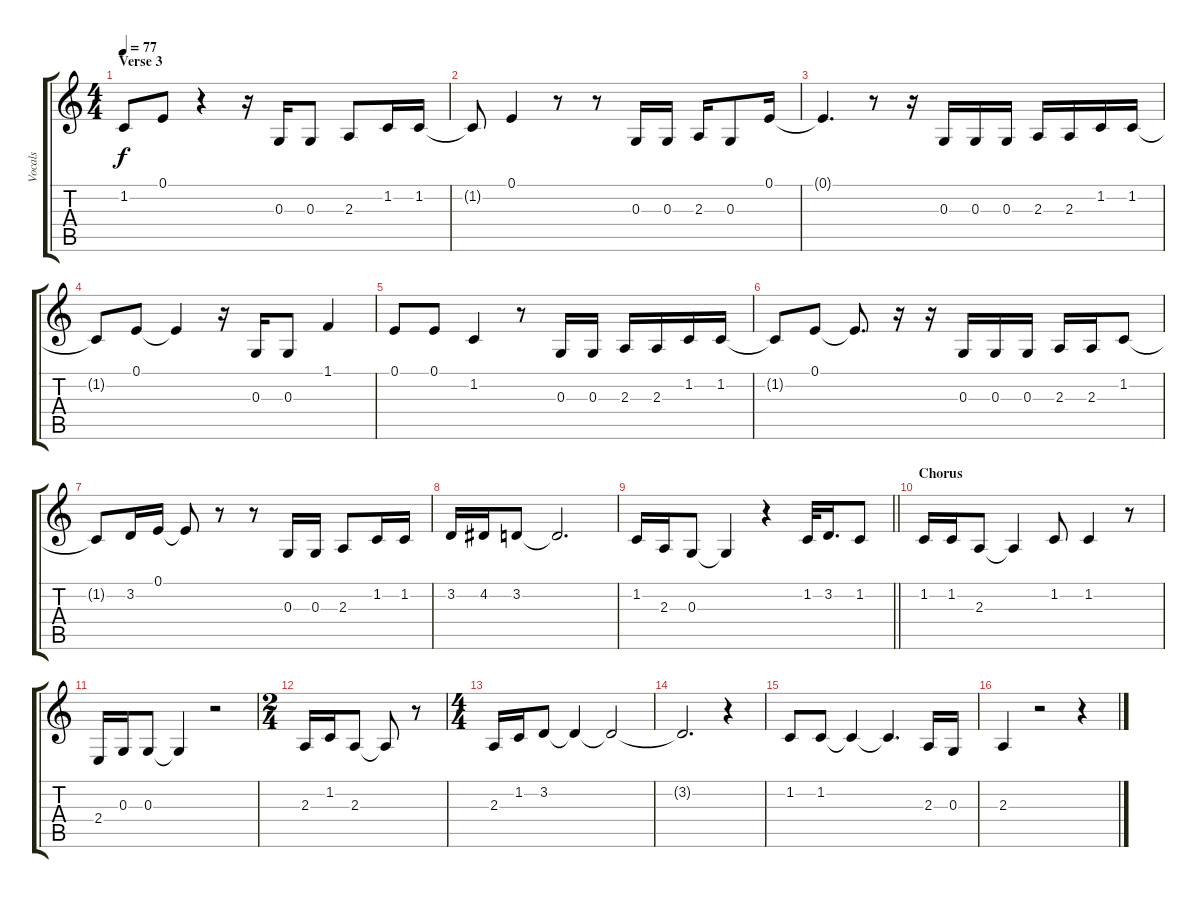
\track ("Vocals" "Vocals") {instrument drawbarorgan}
\staff {score tabs}
\tuning (E4 B3 G3 D3 A2 E2) {hide}
\ts (4 4)
\section ("" "Verse 3")
\tempo 77
\clef g2
\ks c
1.2{t}.8{dy f} 0.1.8 r.4 r.16 0.3.16 0.3.8 2.3.8 1.2.16 1.2.16 |
1.2{t}.8 0.1.4 r.8 r.8 0.3.16 0.3.16 2.3.16 0.3.8 0.1.16 |
0.1{t}.4{d} r.8 r.16 0.3.16 0.3.16 0.3.16 2.3.16 2.3.16 1.2.16 1.2.16 |
1.2{t}.8 0.1.8 0.1{t}.4 r.16 0.3.16 0.3.8 1.1.4 |
0.1.8 0.1.8 1.2.4 r.8 0.3.16 0.3.16 2.3.16 2.3.16 1.2.16 1.2.16 |
1.2{t}.8 0.1.8 0.1{t}.8{d} r.16 r.16 0.3.16 0.3.16 0.3.16 2.3.16 2.3.16 1.2.8 |
1.2{t}.8 3.2.16 0.1.16 0.1{t}.8 r.8 r.8 0.3.16 0.3.16 2.3.8 1.2.16 1.2.16 |
3.2.16 4.2.16 3.2.8 3.2{t}.2{d} |
\barLineRight lightlight
1.2.16 2.3.16 0.3.8 0.3{t}.4 r.4 1.2.32 3.2.16{d} 1.2.8 |
\section ("" "Chorus")
1.2.16 1.2.16 2.3.8 2.3{t}.4 1.2.8 1.2.4 r.8 |
2.4.16 0.3.16 0.3.8 0.3{t}.4 r.2 |
\ts (2 4)
2.3.16 1.2.16 2.3.8 2.3{t}.8 r.8 |
\ts (4 4)
2.3.16 1.2.16 3.2.8 3.2{t}.4 3.2{t}.2 |
3.2{t}.2{d} r.4 |
1.2.8 1.2.8 1.2{t}.4 1.2{t}.4{d} 2.3.16 0.3.16 |
2.3.4 r.2 r.4
